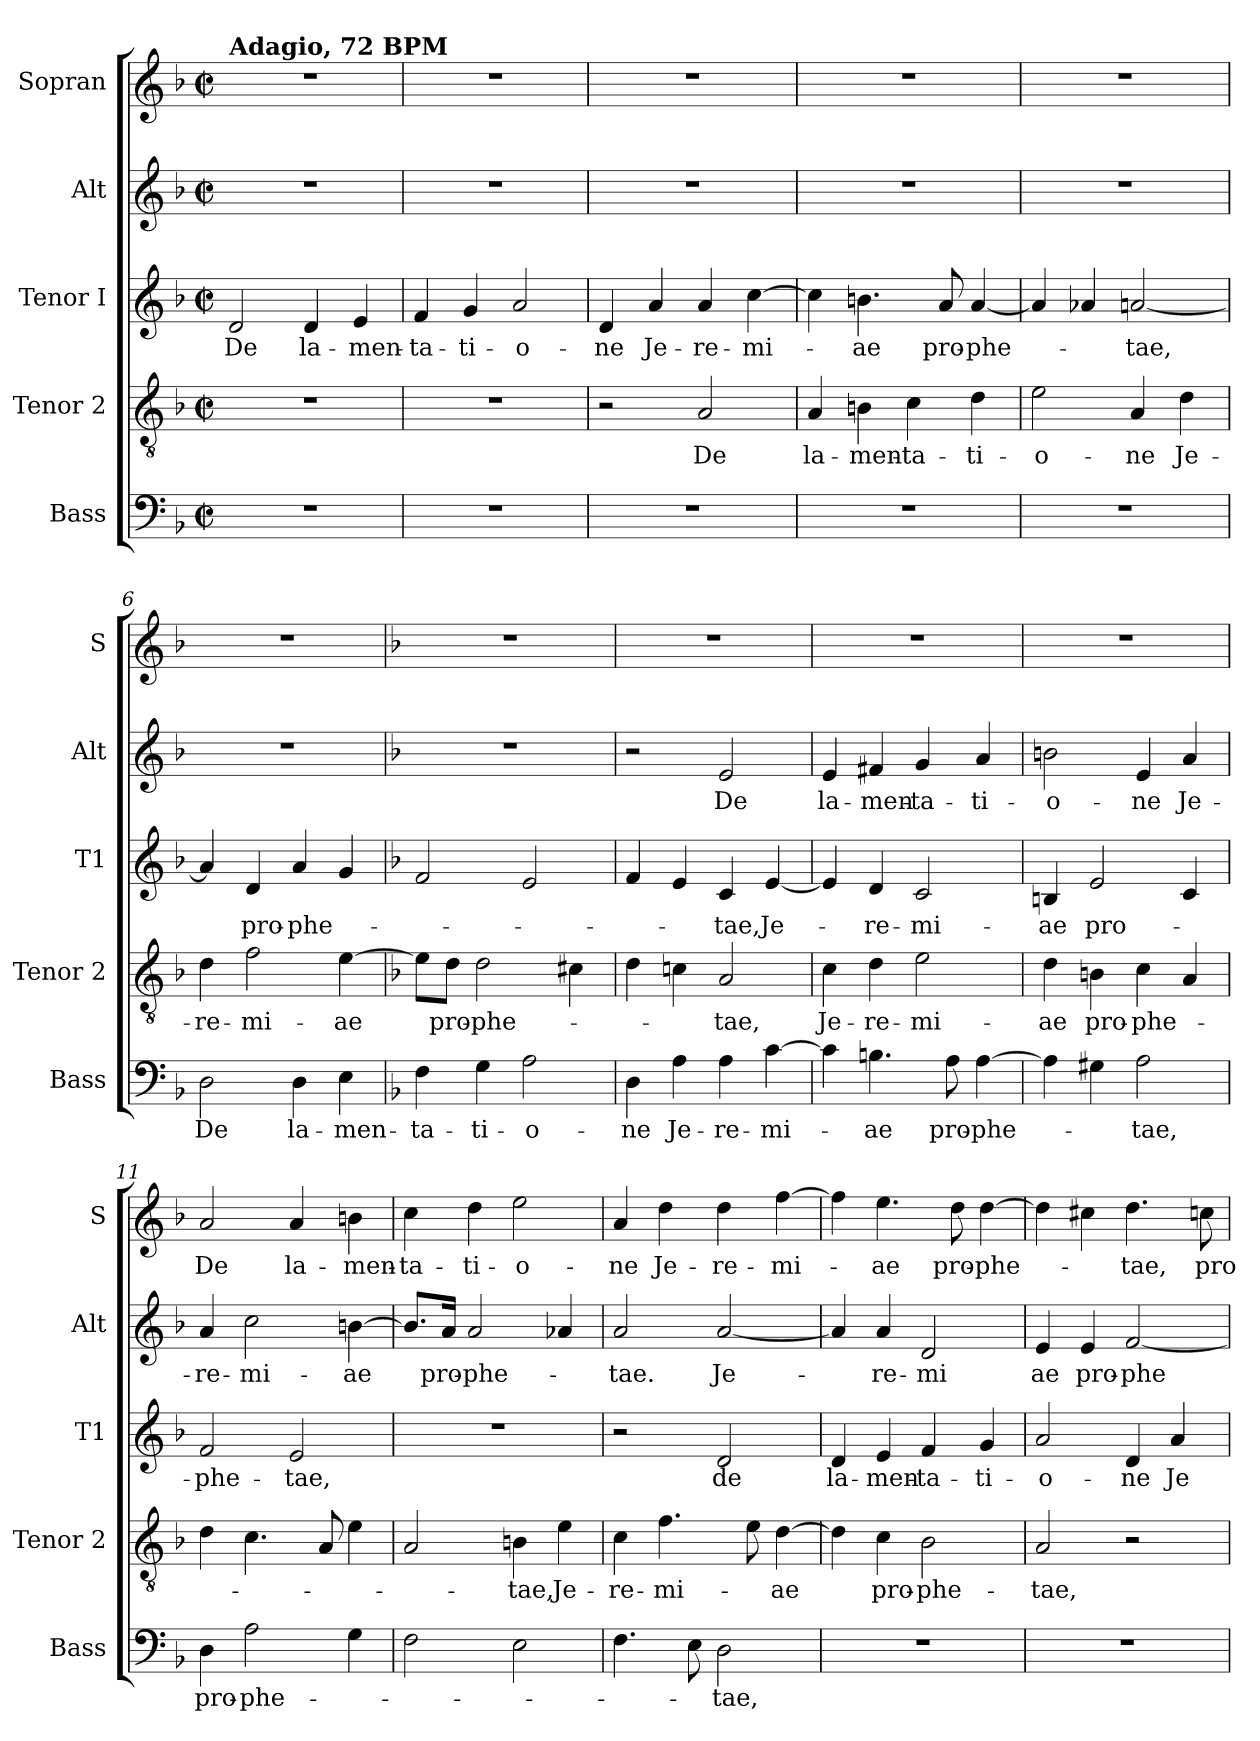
**kern	**text	**kern	**text	**kern	**text	**kern	**text	**kern	**text
*part5	*part5	*part4	*part4	*part3	*part3	*part2	*part2	*part1	*part1
*staff5	*staff5	*staff4	*staff4	*staff3	*staff3	*staff2	*staff2	*staff1	*staff1
*I"Bass	*	*I"Tenor 2	*	*I"Tenor I	*	*I"Alt	*	*I"Sopran	*
*I'Bass	*	*I'Tenor 2	*	*I'T1	*	*I'Alt	*	*I'S	*
*clefF4	*	*clefGv2	*	*clefG2	*	*clefG2	*	*clefG2	*
*k[b-]	*	*k[b-]	*	*k[b-]	*	*k[b-]	*	*k[b-]	*
*M2/2	*	*M2/2	*	*M2/2	*	*M2/2	*	*M2/2	*
*met(c|)	*	*met(c|)	*	*met(c|)	*	*met(c|)	*	*met(c|)	*
=1	=1	=1	=1	=1	=1	=1	=1	=1	=1
!	!	!	!	!	!	!	!	!LO:TX:a:B:t=Adagio, 72 BPM	!
!	!	!	!	!	!LO:LY:b	!	!	!	!
1r	.	1r	.	2d/	De	1r	.	1r	.
!	!	!	!	!	!LO:LY:b	!	!	!	!
.	.	.	.	4d/	la-	.	.	.	.
!	!	!	!	!	!LO:LY:b	!	!	!	!
.	.	.	.	4e/	-men-	.	.	.	.
=2	=2	=2	=2	=2	=2	=2	=2	=2	=2
!	!	!	!	!	!LO:LY:b	!	!	!	!
1r	.	1r	.	4f/	-ta-	1r	.	1r	.
!	!	!	!	!	!LO:LY:b	!	!	!	!
.	.	.	.	4g/	-ti-	.	.	.	.
!	!	!	!	!	!LO:LY:b	!	!	!	!
.	.	.	.	2a/	-o-	.	.	.	.
=3	=3	=3	=3	=3	=3	=3	=3	=3	=3
!	!	!	!	!	!LO:LY:b	!	!	!	!
1r	.	2r	.	4d/	-ne	1r	.	1r	.
!	!	!	!	!	!LO:LY:b	!	!	!	!
.	.	.	.	4a/	Je-	.	.	.	.
!	!	!	!LO:LY:b	!	!LO:LY:b	!	!	!	!
.	.	2A/	De	4a/	-re-	.	.	.	.
!	!	!	!	!	!LO:LY:b	!	!	!	!
.	.	.	.	[4cc\	-mi-	.	.	.	.
=4	=4	=4	=4	=4	=4	=4	=4	=4	=4
!	!	!	!LO:LY:b	!	!	!	!	!	!
1r	.	4A/	la-	4cc\]	.	1r	.	1r	.
!	!	!	!LO:LY:b	!	!LO:LY:b	!	!	!	!
.	.	4Bn\	-men-	4.bn\	-ae	.	.	.	.
!	!	!	!LO:LY:b	!	!	!	!	!	!
.	.	4c\	-ta-	.	.	.	.	.	.
!	!	!	!	!	!LO:LY:b	!	!	!	!
.	.	.	.	8a/	pro-	.	.	.	.
!	!	!	!LO:LY:b	!	!LO:LY:b	!	!	!	!
.	.	4d\	-ti-	[4a/	-phe-	.	.	.	.
=5	=5	=5	=5	=5	=5	=5	=5	=5	=5
!	!	!	!LO:LY:b	!	!	!	!	!	!
1r	.	2e\	-o-	4a/]	.	1r	.	1r	.
.	.	.	.	4a-X/	.	.	.	.	.
!	!	!	!LO:LY:b	!	!LO:LY:b	!	!	!	!
.	.	4A/	-ne	[2an/	-tae,	.	.	.	.
!	!	!	!LO:LY:b	!	!	!	!	!	!
.	.	4d\	Je-	.	.	.	.	.	.
!!LO:LB:g=z
=6	=6	=6	=6	=6	=6	=6	=6	=6	=6
!	!LO:LY:b	!	!LO:LY:b	!	!	!	!	!	!
2D\	De	4d\	-re-	4a/]	.	1r	.	1r	.
!	!	!	!LO:LY:b	!	!LO:LY:b	!	!	!	!
.	.	2f\	-mi-	4d/	pro-	.	.	.	.
!	!LO:LY:b	!	!	!	!LO:LY:b	!	!	!	!
4D\	la-	.	.	4a/	-phe-	.	.	.	.
!	!LO:LY:b	!	!LO:LY:b	!	!	!	!	!	!
4E\	-men-	[4e\	-ae	4g/	.	.	.	.	.
=7	=7	=7	=7	=7	=7	=7	=7	=7	=7
*k[b-]	*	*k[b-]	*	*k[b-]	*	*k[b-]	*	*k[b-]	*
!	!LO:LY:b	!	!	!	!	!	!	!	!
4F\	-ta-	8e\L]	.	2f/	.	1r	.	1r	.
!	!	!	!LO:LY:b	!	!	!	!	!	!
.	.	8d\J	pro-	.	.	.	.	.	.
!	!LO:LY:b	!	!LO:LY:b	!	!	!	!	!	!
4G\	-ti-	2d\	-phe-	.	.	.	.	.	.
!	!LO:LY:b	!	!	!	!	!	!	!	!
2A\	-o-	.	.	2e/	.	.	.	.	.
.	.	4c#X\	.	.	.	.	.	.	.
=8	=8	=8	=8	=8	=8	=8	=8	=8	=8
!	!LO:LY:b	!	!	!	!	!	!	!	!
4D\	-ne	4d\	.	4f/	.	2r	.	1r	.
!	!LO:LY:b	!	!	!	!	!	!	!	!
4A\	Je-	4cni\	.	4e/	.	.	.	.	.
!	!LO:LY:b	!	!LO:LY:b	!	!LO:LY:b	!	!LO:LY:b	!	!
4A\	-re-	2A/	-tae,	4c/	-tae,	2e/	De	.	.
!	!LO:LY:b	!	!	!	!LO:LY:b	!	!	!	!
[4c\	-mi-	.	.	[4e/	Je-	.	.	.	.
=9	=9	=9	=9	=9	=9	=9	=9	=9	=9
!	!	!	!LO:LY:b	!	!	!	!LO:LY:b	!	!
4c\]	.	4c\	Je-	4e/]	.	4e/	la-	1r	.
!	!LO:LY:b	!	!LO:LY:b	!	!LO:LY:b	!	!LO:LY:b	!	!
4.Bn\	-ae	4d\	-re-	4d/	-re-	4f#X/	-men-	.	.
!	!	!	!LO:LY:b	!	!LO:LY:b	!	!LO:LY:b	!	!
.	.	2e\	-mi-	2c/	-mi-	4g/	-ta-	.	.
!	!LO:LY:b	!	!	!	!	!	!	!	!
8A\	pro-	.	.	.	.	.	.	.	.
!	!LO:LY:b	!	!	!	!	!	!LO:LY:b	!	!
[4A\	-phe-	.	.	.	.	4a/	-ti-	.	.
!!LO:PB:g=z
=10	=10	=10	=10	=10	=10	=10	=10	=10	=10
!	!	!	!LO:LY:b	!	!LO:LY:b	!	!LO:LY:b	!	!
4A\]	.	4d\	-ae	4Bn/	-ae	2bn\	-o-	1r	.
!	!	!	!LO:LY:b	!	!LO:LY:b	!	!	!	!
4G#X\	.	4Bn\	pro-	2e/	pro-	.	.	.	.
!	!LO:LY:b	!	!LO:LY:b	!	!	!	!LO:LY:b	!	!
2A\	-tae,	4c\	-phe-	.	.	4e/	-ne	.	.
!	!	!	!	!	!	!	!LO:LY:b	!	!
.	.	4A/	.	4c/	.	4a/	Je-	.	.
=11	=11	=11	=11	=11	=11	=11	=11	=11	=11
!	!LO:LY:b	!	!	!	!LO:LY:b	!	!LO:LY:b	!	!LO:LY:b
4D\	pro-	4d\	.	2f/	-phe-	4a/	-re-	2a/	De
!	!LO:LY:b	!	!	!	!	!	!LO:LY:b	!	!
2A\	-phe-	4.c\	.	.	.	2cc\	-mi-	.	.
!	!	!	!	!	!LO:LY:b	!	!	!	!LO:LY:b
.	.	.	.	2e/	-tae,	.	.	4a/	la-
.	.	8A/	.	.	.	.	.	.	.
!	!	!	!	!	!	!	!LO:LY:b	!	!LO:LY:b
4G\	.	4e\	.	.	.	[4bn\	-ae	4bn\	-men-
=12	=12	=12	=12	=12	=12	=12	=12	=12	=12
!	!	!	!	!	!	!	!	!	!LO:LY:b
2F\	.	2A/	.	1r	.	8.b/L]	.	4cc\	-ta-
!	!	!	!	!	!	!	!LO:LY:b	!	!
.	.	.	.	.	.	16a/Jk	pro-	.	.
!	!	!	!	!	!	!	!LO:LY:b	!	!LO:LY:b
.	.	.	.	.	.	2a/	-phe-	4dd\	-ti-
!	!	!	!LO:LY:b	!	!	!	!	!	!LO:LY:b
2E\	.	4Bn\	-tae,	.	.	.	.	2ee\	-o-
!	!	!	!LO:LY:b	!	!	!	!	!	!
.	.	4e\	Je-	.	.	4a-X/	.	.	.
=13	=13	=13	=13	=13	=13	=13	=13	=13	=13
!	!	!	!LO:LY:b	!	!	!	!LO:LY:b	!	!LO:LY:b
4.F\	.	4c\	-re-	2r	.	2a/	-tae.	4a/	-ne
!	!	!	!LO:LY:b	!	!	!	!	!	!LO:LY:b
.	.	4.f\	-mi-	.	.	.	.	4dd\	Je-
8E\	.	.	.	.	.	.	.	.	.
!	!LO:LY:b	!	!	!	!LO:LY:b	!	!LO:LY:b	!	!LO:LY:b
2D\	-tae,	.	.	2d/	de	[2a/	Je-	4dd\	-re-
.	.	8e\	.	.	.	.	.	.	.
!	!	!	!LO:LY:b	!	!	!	!	!	!LO:LY:b
.	.	[4d\	-ae	.	.	.	.	[4ff\	-mi-
!!LO:LB:g=z
=14	=14	=14	=14	=14	=14	=14	=14	=14	=14
!	!	!	!	!	!LO:LY:b	!	!	!	!
1r	.	4d\]	.	4d/	la-	4a/]	.	4ff\]	.
!	!	!	!LO:LY:b	!	!LO:LY:b	!	!LO:LY:b	!	!LO:LY:b
.	.	4c\	pro-	4e/	-men-	4a/	-re-	4.ee\	-ae
!	!	!	!LO:LY:b	!	!LO:LY:b	!	!LO:LY:b	!	!
.	.	2B-\	-phe-	4f/	-ta-	2d/	-mi	.	.
!	!	!	!	!	!	!	!	!	!LO:LY:b
.	.	.	.	.	.	.	.	8dd\	pro-
!	!	!	!	!	!LO:LY:b	!	!	!	!LO:LY:b
.	.	.	.	4g/	-ti-	.	.	[4dd\	-phe-
=15	=15	=15	=15	=15	=15	=15	=15	=15	=15
!	!	!	!LO:LY:b	!	!LO:LY:b	!	!LO:LY:b	!	!
1r	.	2A/	-tae,	2a/	-o-	4e/	ae	4dd\]	.
!	!	!	!	!	!	!	!LO:LY:b	!	!
.	.	.	.	.	.	4e/	pro-	4cc#X\	.
!	!	!	!	!	!LO:LY:b	!	!LO:LY:b	!	!LO:LY:b
.	.	2r	.	4d/	-ne	[2f/	-phe-	4.dd\	-tae,
!	!	!	!	!	!LO:LY:b	!	!	!	!
.	.	.	.	4a/	Je-	.	.	.	.
!	!	!	!	!	!	!	!	!	!LO:LY:b
.	.	.	.	.	.	.	.	8ccn\	pro-
=	=	=	=	=	=	=	=	=	=
*-	*-	*-	*-	*-	*-	*-	*-	*-	*-
